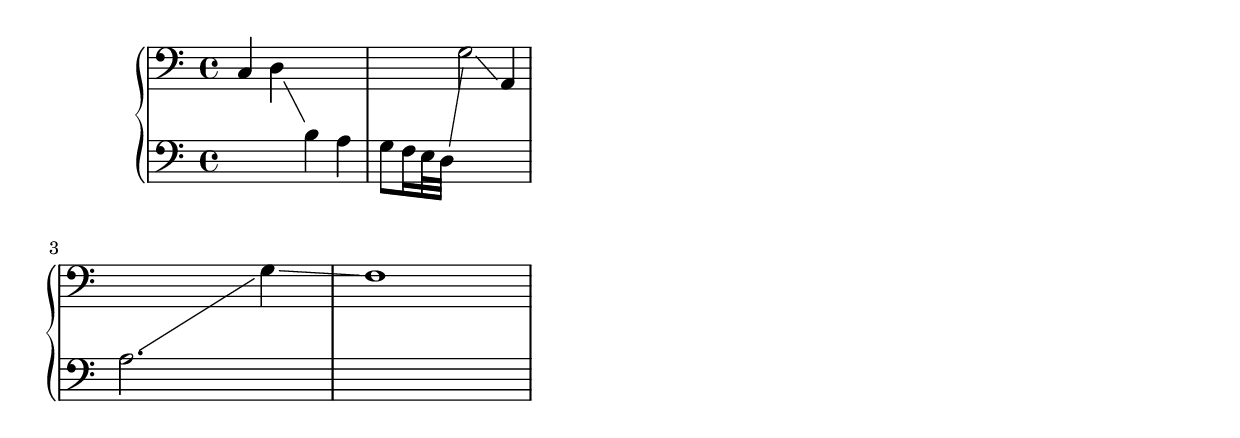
\version "2.10.0"

\header {
  texidoc = "Note head lines (e.g. glissando)
run between centers of the note heads."
}

su = { \change Staff = up}
sd = { \change Staff = down}


\layout {
  line-width = 8.0 \cm
}


\context PianoStaff
<<
  \new Staff = "up"   {
    \override Glissando #'breakable = ##t
    \set PianoStaff.connectArpeggios = ##t
    \showStaffSwitch
    \clef F
    c4 d \sd b a g8 f16 e32 d \su g2 \glissando a,4 \sd \break a2. \su g4 \glissando f1
  }
  \new Staff = "down" {
    \clef F s1*4
  }
>>

